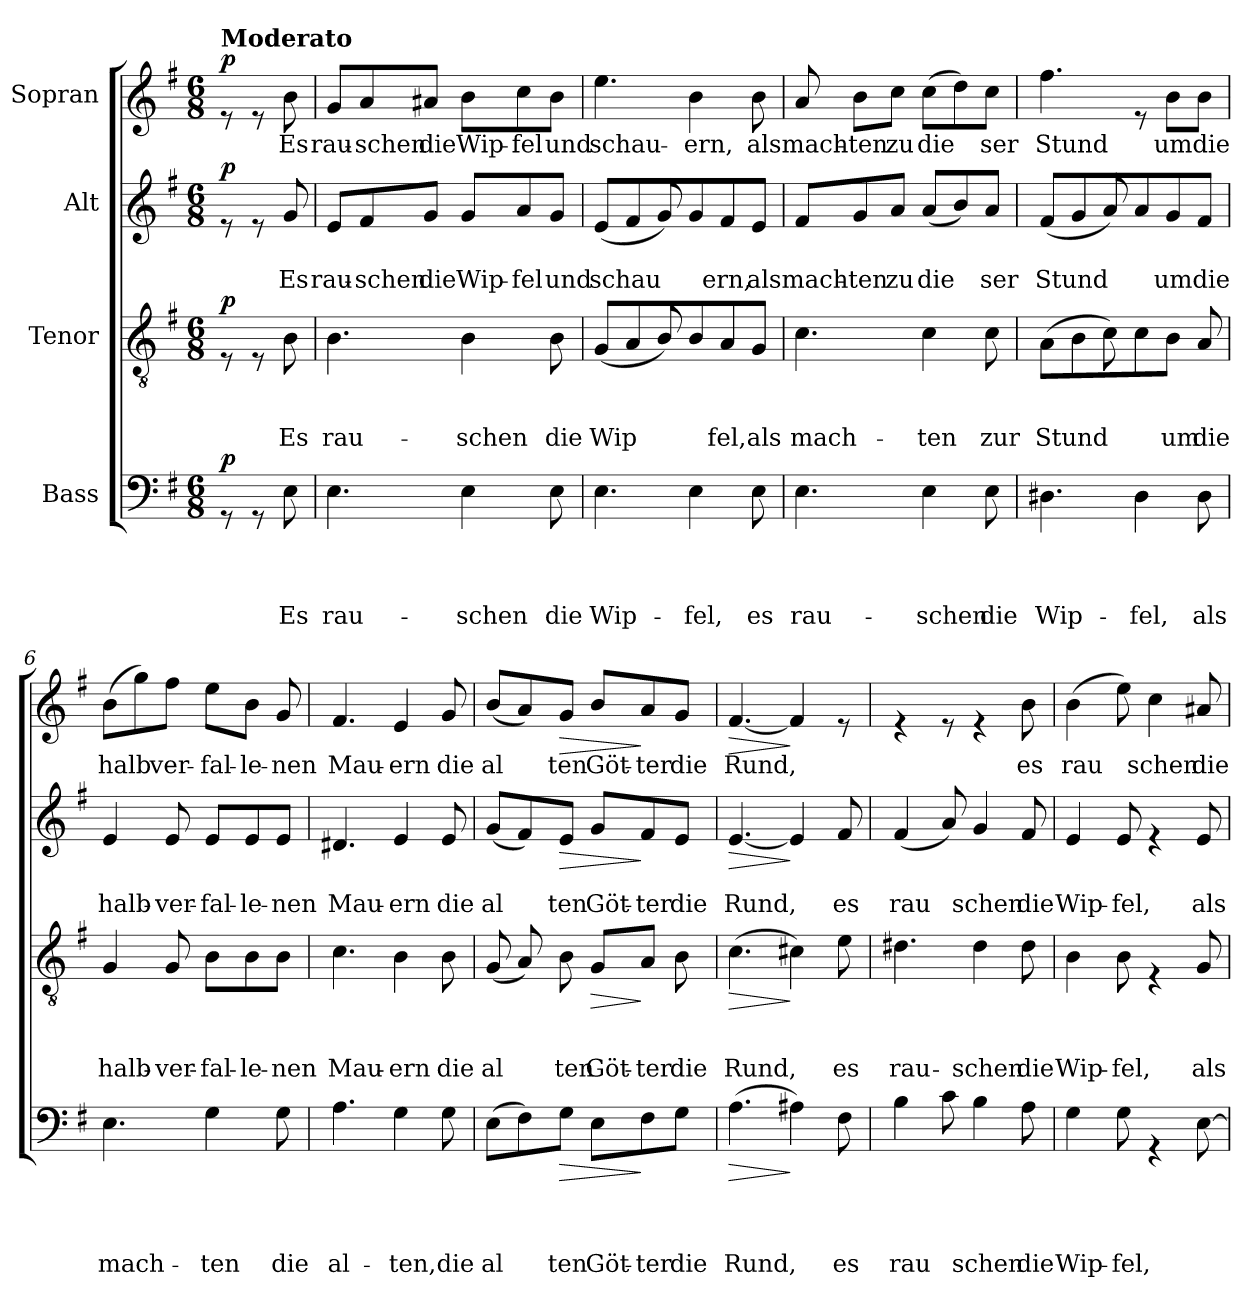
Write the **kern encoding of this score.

**kern	**text	**text	**text	**text	**dynam	**kern	**text	**text	**text	**dynam	**kern	**text	**text	**dynam	**kern	**text	**dynam
*part4	*part4	*part4	*part4	*part4	*part4	*part3	*part3	*part3	*part3	*part3	*part2	*part2	*part2	*part2	*part1	*part1	*part1
*staff4	*staff4	*staff4	*staff4	*staff4	*staff4	*staff3	*staff3	*staff3	*staff3	*staff3	*staff2	*staff2	*staff2	*staff2	*staff1	*staff1	*staff1
*I"Bass	*	*	*	*	*	*I"Tenor	*	*	*	*	*I"Alt	*	*	*	*I"Sopran	*	*
*clefF4	*	*	*	*	*	*clefGv2	*	*	*	*	*clefG2	*	*	*	*clefG2	*	*
*k[f#]	*	*	*	*	*	*k[f#]	*	*	*	*	*k[f#]	*	*	*	*k[f#]	*	*
*G:	*	*	*	*	*	*G:	*	*	*	*	*G:	*	*	*	*G:	*	*
*M6/8	*	*	*	*	*	*M6/8	*	*	*	*	*M6/8	*	*	*	*M6/8	*	*
=1	=1	=1	=1	=1	=1	=1	=1	=1	=1	=1	=1	=1	=1	=1	=1	=1	=1
!	!	!	!	!	!	!	!	!	!	!	!	!	!	!	!LO:TX:a:B:t=Moderato	!	!
!	!	!	!	!	!LO:DY:a	!	!	!	!	!LO:DY:a	!	!	!	!LO:DY:a	!	!	!LO:DY:a
8rGG	.	.	.	.	p	8rE	.	.	.	p	8re	.	.	p	8re	.	p
8rGG	.	.	.	.	.	8rE	.	.	.	.	8re	.	.	.	8re	.	.
!	!	!	!	!LO:LY:b	!	!	!	!	!LO:LY:b	!	!	!	!LO:LY:b	!	!	!LO:LY:b	!
8E\	.	.	.	Es	.	8B\	.	.	Es	.	8g/	.	Es	.	8b\	Es	.
=2	=2	=2	=2	=2	=2	=2	=2	=2	=2	=2	=2	=2	=2	=2	=2	=2	=2
!	!	!	!	!LO:LY:b	!	!	!	!	!LO:LY:b	!	!	!	!LO:LY:b	!	!	!LO:LY:b	!
4.E\	.	.	.	rau-	.	4.B\	.	.	rau-	.	8e/L	.	rau-	.	8g/L	rau-	.
!	!	!	!	!	!	!	!	!	!	!	!	!	!LO:LY:b	!	!	!LO:LY:b	!
.	.	.	.	.	.	.	.	.	.	.	8f#/	.	-schen	.	8a/	-schen	.
!	!	!	!	!	!	!	!	!	!	!	!	!	!LO:LY:b	!	!	!LO:LY:b	!
.	.	.	.	.	.	.	.	.	.	.	8g/J	.	die	.	8a#X/J	die	.
!	!	!	!	!LO:LY:b	!	!	!	!	!LO:LY:b	!	!	!	!LO:LY:b	!	!	!LO:LY:b	!
4E\	.	.	.	-schen	.	4B\	.	.	-schen	.	8g/L	.	Wip-	.	8b\L	Wip-	.
!	!	!	!	!	!	!	!	!	!	!	!	!	!LO:LY:b	!	!	!LO:LY:b	!
.	.	.	.	.	.	.	.	.	.	.	8a/	.	-fel	.	8cc\	-fel	.
!	!	!	!	!LO:LY:b	!	!	!	!	!LO:LY:b	!	!	!	!LO:LY:b	!	!	!LO:LY:b	!
8E\	.	.	.	die	.	8B\	.	.	die	.	8g/J	.	und	.	8b\J	und	.
=3	=3	=3	=3	=3	=3	=3	=3	=3	=3	=3	=3	=3	=3	=3	=3	=3	=3
!	!	!	!	!LO:LY:b	!	!	!	!	!LO:LY:b	!	!	!	!LO:LY:b	!	!	!LO:LY:b	!
*	*	*	*	*	*	*^	*	*	*	*	*^	*	*	*	*	*	*
4.E\	.	.	.	Wip-	.	(<8G/L	4ryy	.	.	Wip	.	(<8e/L	4ryy	.	schau	.	4.ee\	schau-	.
.	.	.	.	.	.	8A/	.	.	.	.	.	8f#/	.	.	.	.	.	.	.
.	.	.	.	.	.	8ryy	8B/)	.	.	.	.	8ryy	8g/)	.	.	.	.	.	.
!	!	!	!	!LO:LY:b	!	!	!	!	!	!	!	!	!	!	!	!	!	!LO:LY:b	!
4E\	.	.	.	-fel,	.	8B/	4.ryy	.	.	.	.	8g/	4.ryy	.	.	.	4b\	-ern,	.
!	!	!	!	!	!	!	!	!	!	!LO:LY:b	!	!	!	!	!LO:LY:b	!	!	!	!
.	.	.	.	.	.	8A/	.	.	.	fel,	.	8f#/	.	.	ern,	.	.	.	.
!	!	!	!	!LO:LY:b	!	!	!	!	!	!LO:LY:b	!	!	!	!	!LO:LY:b	!	!	!LO:LY:b	!
8E\	.	.	.	es	.	8G/J	.	.	.	als	.	8e/J	.	.	als	.	8b\	als	.
*	*	*	*	*	*	*v	*v	*	*	*	*	*	*	*	*	*	*	*	*
*	*	*	*	*	*	*	*	*	*	*	*v	*v	*	*	*	*	*	*
=4	=4	=4	=4	=4	=4	=4	=4	=4	=4	=4	=4	=4	=4	=4	=4	=4	=4
!	!	!	!	!LO:LY:b	!	!	!	!	!LO:LY:b	!	!	!	!LO:LY:b	!	!	!LO:LY:b	!
4.E\	.	.	.	rau-	.	4.c\	.	.	mach-	.	8f#/L	.	mach-	.	8a/	mach-	.
!	!	!	!	!	!	!	!	!	!	!	!	!	!LO:LY:b	!	!	!LO:LY:b	!
.	.	.	.	.	.	.	.	.	.	.	8g/	.	-ten	.	8b\L	-ten	.
!	!	!	!	!	!	!	!	!	!	!	!	!	!LO:LY:b	!	!	!LO:LY:b	!
.	.	.	.	.	.	.	.	.	.	.	8a/J	.	zu	.	8cc\J	zu	.
!	!	!	!	!LO:LY:b	!	!	!	!	!LO:LY:b	!	!	!	!LO:LY:b	!	!	!LO:LY:b	!
4E\	.	.	.	-schen	.	4c\	.	.	-ten	.	(<8a/L	.	die	.	(>8cc\L	die	.
.	.	.	.	.	.	.	.	.	.	.	8b/)	.	.	.	8dd\)	.	.
!	!	!	!	!LO:LY:b	!	!	!	!	!LO:LY:b	!	!	!	!LO:LY:b	!	!	!LO:LY:b	!
8E\	.	.	.	die	.	8c\	.	.	zur	.	8a/J	.	ser	.	8cc\J	ser	.
=5	=5	=5	=5	=5	=5	=5	=5	=5	=5	=5	=5	=5	=5	=5	=5	=5	=5
!	!	!	!	!LO:LY:b	!	!	!	!	!LO:LY:b	!	!	!	!LO:LY:b	!	!	!LO:LY:b	!
*	*	*	*	*	*	*^	*	*	*	*	*^	*	*	*	*	*	*
4.D#X\	.	.	.	Wip-	.	(>8A\L	4ryy	.	.	Stund	.	(<8f#/L	4ryy	.	Stund	.	4.ff#\	Stund	.
.	.	.	.	.	.	8B\	.	.	.	.	.	8g/	.	.	.	.	.	.	.
.	.	.	.	.	.	8ryy	8c\)	.	.	.	.	8ryy	8a/)	.	.	.	.	.	.
!	!	!	!	!LO:LY:b	!	!	!	!	!	!	!	!	!	!	!	!	!	!	!
4D#\	.	.	.	-fel,	.	8c\	4ryy	.	.	.	.	8a/	4.ryy	.	.	.	8re	.	.
!	!	!	!	!	!	!	!	!	!	!LO:LY:b	!	!	!	!	!LO:LY:b	!	!	!LO:LY:b	!
.	.	.	.	.	.	8B\J	.	.	.	um	.	8g/	.	.	um	.	8b\L	um	.
!	!	!	!	!LO:LY:b	!	!	!	!	!	!LO:LY:b	!	!	!	!	!LO:LY:b	!	!	!LO:LY:b	!
8D#\	.	.	.	als	.	8ryy	8A/	.	.	die	.	8f#/J	.	.	die	.	8b\J	die	.
*	*	*	*	*	*	*	*	*	*	*	*	*v	*v	*	*	*	*	*	*
!!LO:LB:g=z
=6	=6	=6	=6	=6	=6	=6	=6	=6	=6	=6	=6	=6	=6	=6	=6	=6	=6	=6
!	!	!	!	!LO:LY:b	!	!	!	!	!	!LO:LY:b	!	!	!	!LO:LY:b	!	!	!LO:LY:b	!
*	*	*	*	*	*	*v	*v	*	*	*	*	*	*	*	*	*	*	*
4.E\	.	.	.	mach-	.	4G/	.	.	halb-	.	4e/	.	halb-	.	(>8b\L	halb	.
.	.	.	.	.	.	.	.	.	.	.	.	.	.	.	8gg\)	.	.
!	!	!	!	!	!	!	!	!	!LO:LY:b	!	!	!	!LO:LY:b	!	!	!LO:LY:b	!
.	.	.	.	.	.	8G/	.	.	-ver-	.	8e/	.	-ver-	.	8ff#\J	ver-	.
!	!	!	!	!LO:LY:b	!	!	!	!	!LO:LY:b	!	!	!	!LO:LY:b	!	!	!LO:LY:b	!
4G\	.	.	.	-ten	.	8B\L	.	.	-fal-	.	8e/L	.	-fal-	.	8ee\L	-fal-	.
!	!	!	!	!	!	!	!	!	!LO:LY:b	!	!	!	!LO:LY:b	!	!	!LO:LY:b	!
.	.	.	.	.	.	8B\	.	.	-le-	.	8e/	.	-le-	.	8b\J	-le-	.
!	!	!	!	!LO:LY:b	!	!	!	!	!LO:LY:b	!	!	!	!LO:LY:b	!	!	!LO:LY:b	!
8G\	.	.	.	die	.	8B\J	.	.	-nen	.	8e/J	.	-nen	.	8g/	-nen	.
=7	=7	=7	=7	=7	=7	=7	=7	=7	=7	=7	=7	=7	=7	=7	=7	=7	=7
!	!	!	!	!LO:LY:b	!	!	!	!	!LO:LY:b	!	!	!	!LO:LY:b	!	!	!LO:LY:b	!
4.A\	.	.	.	al-	.	4.c\	.	.	Mau-	.	4.d#X/	.	Mau-	.	4.f#/	Mau-	.
!	!	!	!	!LO:LY:b	!	!	!	!	!LO:LY:b	!	!	!	!LO:LY:b	!	!	!LO:LY:b	!
4G\	.	.	.	-ten,	.	4B\	.	.	-ern	.	4e/	.	-ern	.	4e/	-ern	.
!	!	!	!	!LO:LY:b	!	!	!	!	!LO:LY:b	!	!	!	!LO:LY:b	!	!	!LO:LY:b	!
8G\	.	.	.	die	.	8B\	.	.	die	.	8e/	.	die	.	8g/	die	.
=8	=8	=8	=8	=8	=8	=8	=8	=8	=8	=8	=8	=8	=8	=8	=8	=8	=8
!	!	!	!	!LO:LY:b	!	!	!	!	!LO:LY:b	!	!	!	!LO:LY:b	!	!	!LO:LY:b	!
*	*	*	*	*	*	*^	*	*	*	*	*	*	*	*	*	*	*
*	*	*	*	*	*	*	*^	*	*	*	*	*	*	*	*	*	*	*
*	*	*	*	*	*	*	*	*^	*	*	*	*	*	*	*	*	*	*	*
(>8E\L	.	.	.	al	.	(<8G/	8ryy	4.ryy	4ryy	.	.	al	.	(<8g/L	.	al	.	(<8b/L	al	.
8F#\)	.	.	.	.	.	16ryy	8A/)	.	.	.	.	.	.	8f#/)	.	.	.	8a/)	.	.
.	.	.	.	.	.	2ryy	.	.	.	.	.	.	.	.	.	.	.	.	.	.
!	!	!	!	!LO:LY:b	!LO:HP:b	!	!	!	!	!	!	!LO:LY:b	!	!	!	!LO:LY:b	!LO:HP:b	!	!LO:LY:b	!LO:HP:b
8G\J	.	.	.	ten	>	.	4ryy	.	8B\	.	.	ten	.	8e/J	.	ten	>	8g/J	ten	>
!	!	!	!	!LO:LY:b	!	!	!	!	!	!	!	!LO:LY:b	!LO:HP:b	!	!	!LO:LY:b	!	!	!LO:LY:b	!
8E\L	.	.	.	Göt-	.	.	.	8G/L	4ryy	.	.	Göt-	>	8g/L	.	Göt-	.	8b/L	Göt-	.
!	!	!	!	!LO:LY:b	!	!	!	!	!	!	!	!LO:LY:b	!	!	!	!LO:LY:b	!	!	!LO:LY:b	!
8F#\	.	.	.	-ter	]	.	4ryy	8A/J	.	.	.	-ter	]	8f#/	.	-ter	]	8a/	-ter	]
!	!	!	!	!LO:LY:b	!	!	!	!	!	!	!	!LO:LY:b	!	!	!	!LO:LY:b	!	!	!LO:LY:b	!
8G\J	.	.	.	die	.	.	.	8B\	16ryy	.	.	die	.	8e/J	.	die	.	8g/J	die	.
.	.	.	.	.	.	16ryy	.	.	16ryy	.	.	.	.	.	.	.	.	.	.	.
=9	=9	=9	=9	=9	=9	=9	=9	=9	=9	=9	=9	=9	=9	=9	=9	=9	=9	=9	=9	=9
!	!	!	!	!LO:LY:b	!LO:HP:b	!	!	!	!	!	!	!LO:LY:b	!LO:HP:b	!	!	!LO:LY:b	!LO:HP:b	!	!LO:LY:b	!LO:HP:b
*	*	*	*	*	*	*v	*v	*v	*v	*	*	*	*	*	*	*	*	*	*	*
(>4.A\	.	.	.	Rund,	>	(>4.c\	.	.	Rund,	>	[<4.e/	.	Rund,	>	[<4.f#/	Rund,	>
4A#X\)	.	.	.	.	]	4c#X\)	.	.	.	]	4e/]	.	.	]	4f#/]	.	]
!	!	!	!	!LO:LY:b	!	!	!	!	!LO:LY:b	!	!	!	!LO:LY:b	!	!	!	!
8F#\	.	.	.	es	.	8e\	.	.	es	.	8f#/	.	es	.	8re	.	.
=10	=10	=10	=10	=10	=10	=10	=10	=10	=10	=10	=10	=10	=10	=10	=10	=10	=10
!	!	!	!	!LO:LY:b	!	!	!	!	!LO:LY:b	!	!	!	!LO:LY:b	!	!	!	!
4B\	.	.	.	rau	.	4.d#X\	.	.	rau-	.	(<4f#/	.	rau	.	4re	.	.
8c\	.	.	.	.	.	.	.	.	.	.	8a/)	.	.	.	8re	.	.
!	!	!	!	!LO:LY:b	!	!	!	!	!LO:LY:b	!	!	!	!LO:LY:b	!	!	!	!
4B\	.	.	.	schen	.	4d#\	.	.	-schen	.	4g/	.	schen	.	4re	.	.
!	!	!	!	!LO:LY:b	!	!	!	!	!LO:LY:b	!	!	!	!LO:LY:b	!	!	!LO:LY:b	!
8A\	.	.	.	die	.	8d#\	.	.	die	.	8f#/	.	die	.	8b\	es	.
!!LO:LB:g=z
=11	=11	=11	=11	=11	=11	=11	=11	=11	=11	=11	=11	=11	=11	=11	=11	=11	=11
!	!	!	!	!LO:LY:b	!	!	!	!	!LO:LY:b	!	!	!	!LO:LY:b	!	!	!LO:LY:b	!
4G\	.	.	.	Wip-	.	4B\	.	.	Wip-	.	4e/	.	Wip-	.	(>4b\	rau	.
!	!	!	!	!LO:LY:b	!	!	!	!	!LO:LY:b	!	!	!	!LO:LY:b	!	!	!	!
8G\	.	.	.	-fel,	.	8B\	.	.	-fel,	.	8e/	.	-fel,	.	8ee\)	.	.
!	!	!	!	!	!	!	!	!	!	!	!	!	!	!	!	!LO:LY:b	!
4rGG	.	.	.	.	.	4rE	.	.	.	.	4re	.	.	.	4cc\	schen	.
!	!	!	!	!	!	!	!	!	!LO:LY:b	!	!	!	!LO:LY:b	!	!	!LO:LY:b	!
[>8E\	.	.	.	.	.	8G/	.	.	als	.	8e/	.	als	.	8a#X/	die	.
=	=	=	=	=	=	=	=	=	=	=	=	=	=	=	=	=	=
*-	*-	*-	*-	*-	*-	*-	*-	*-	*-	*-	*-	*-	*-	*-	*-	*-	*-
